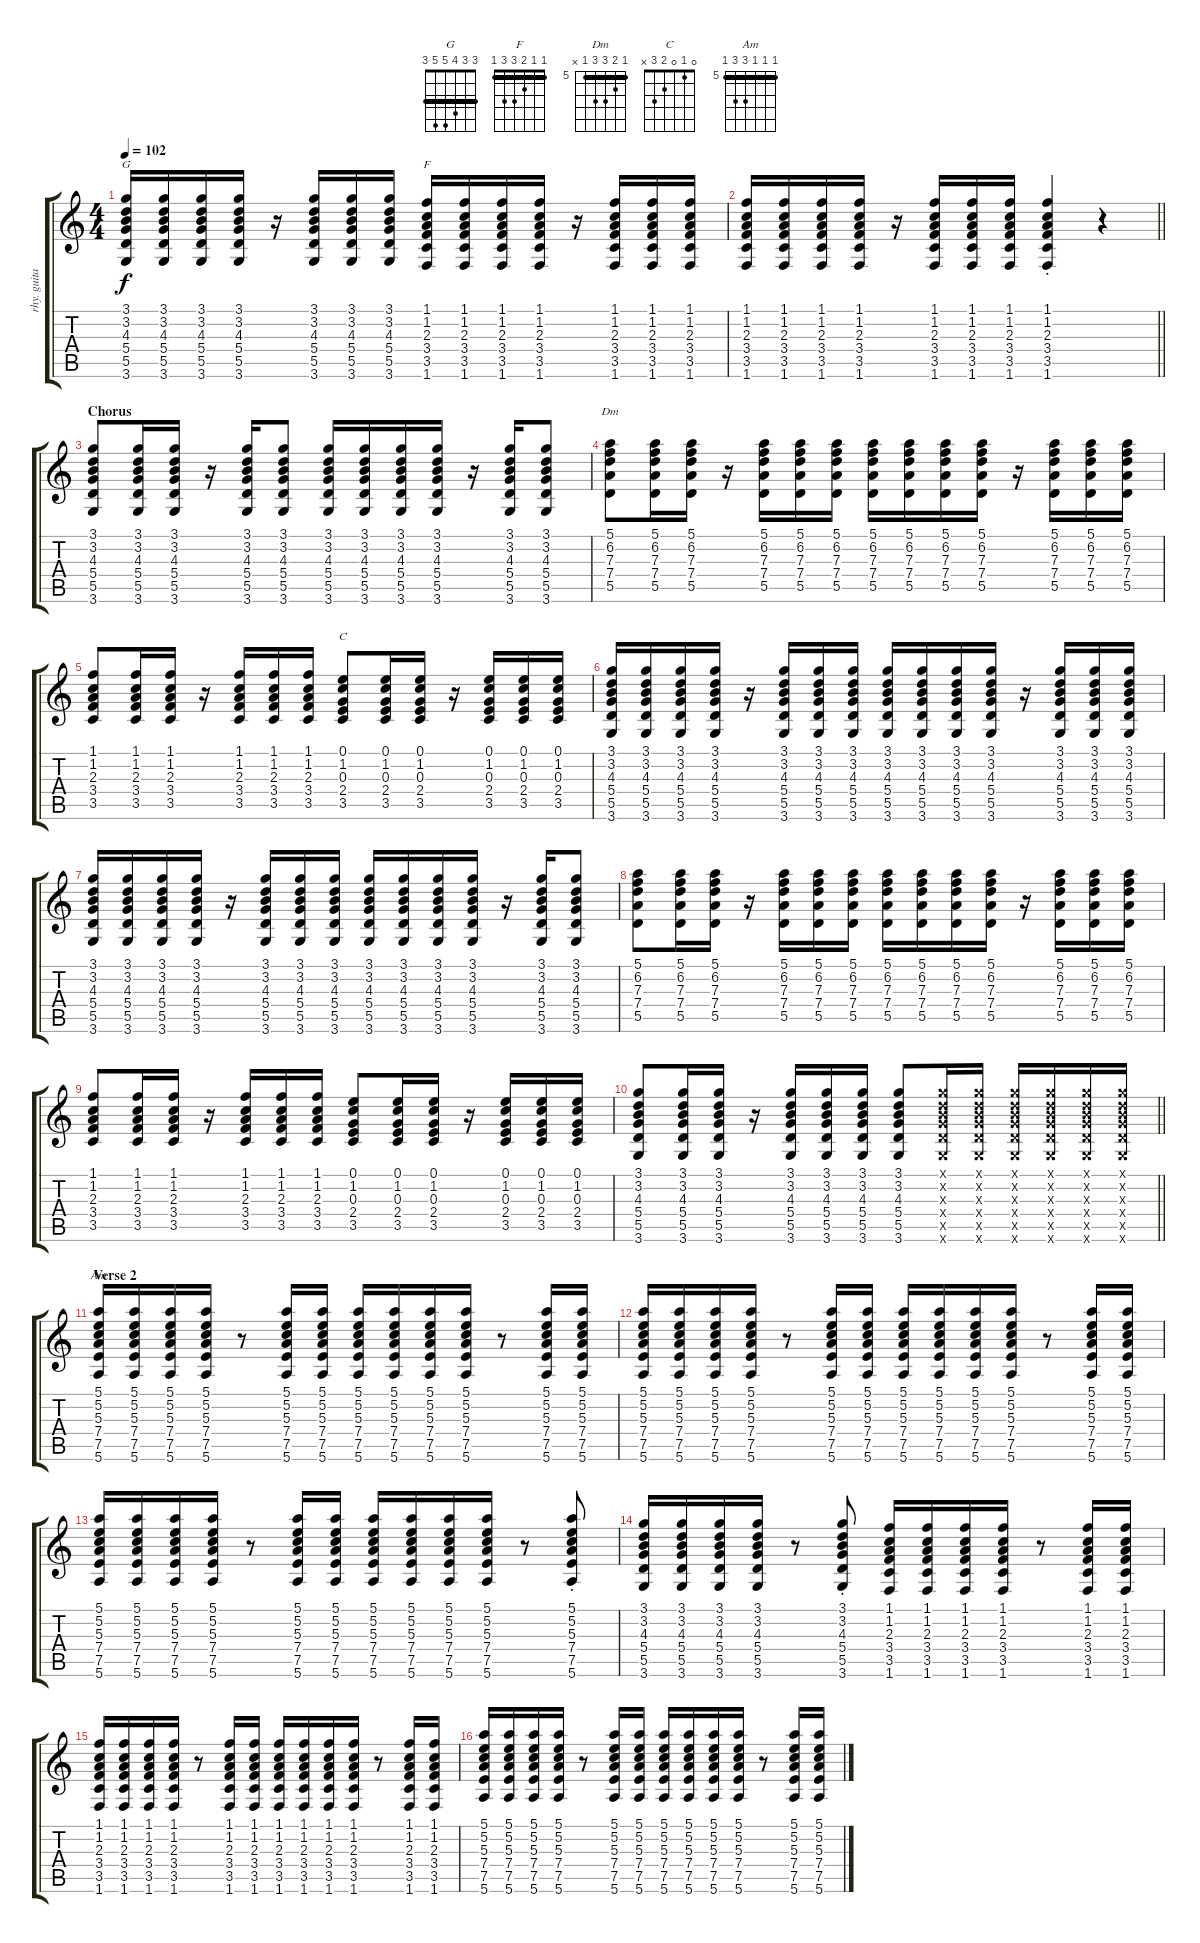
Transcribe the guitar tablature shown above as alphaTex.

\track ("rhy. guitar" "rhy. guita") {instrument acousticguitarsteel}
\staff {score tabs}
\tuning (E4 B3 G3 D3 A2 E2) {hide}
\chord ("G" 3 3 4 5 5 3) {barre 3}
\chord ("F" 1 1 2 3 3 1) {barre 1}
\chord ("Dm" 5 6 7 7 5 x) {firstfret 5 barre 5}
\chord ("C" 0 1 0 2 3 x)
\chord ("Am" 5 5 5 7 7 5) {firstfret 5 barre 5}
\ts (4 4)
\tempo 102
\clef g2
\ks aminor
(3.1 3.2 4.3 5.4 5.5 3.6).16{ch "G" dy f} (3.1 3.2 4.3 5.4 5.5 3.6).16 (3.1 3.2 4.3 5.4 5.5 3.6).16 (3.1 3.2 4.3 5.4 5.5 3.6).16 r.16 (3.1 3.2 4.3 5.4 5.5 3.6).16 (3.1 3.2 4.3 5.4 5.5 3.6).16 (3.1 3.2 4.3 5.4 5.5 3.6).16 (1.1 1.2 2.3 3.4 3.5 1.6).16{ch "F"} (1.1 1.2 2.3 3.4 3.5 1.6).16 (1.1 1.2 2.3 3.4 3.5 1.6).16 (1.1 1.2 2.3 3.4 3.5 1.6).16 r.16 (1.1 1.2 2.3 3.4 3.5 1.6).16 (1.1 1.2 2.3 3.4 3.5 1.6).16 (1.1 1.2 2.3 3.4 3.5 1.6).16 |
\barLineRight lightlight
(1.1 1.2 2.3 3.4 3.5 1.6).16 (1.1 1.2 2.3 3.4 3.5 1.6).16 (1.1 1.2 2.3 3.4 3.5 1.6).16 (1.1 1.2 2.3 3.4 3.5 1.6).16 r.16 (1.1 1.2 2.3 3.4 3.5 1.6).16 (1.1 1.2 2.3 3.4 3.5 1.6).16 (1.1 1.2 2.3 3.4 3.5 1.6).16 (1.1{st} 1.2{st} 2.3{st} 3.4{st} 3.5{st} 1.6{st}).4 r.4 |
\section ("" "Chorus")
(3.1 3.2 4.3 5.4 5.5 3.6).8 (3.1 3.2 4.3 5.4 5.5 3.6).16 (3.1 3.2 4.3 5.4 5.5 3.6).16 r.16 (3.1 3.2 4.3 5.4 5.5 3.6).16 (3.1 3.2 4.3 5.4 5.5 3.6).8 (3.1 3.2 4.3 5.4 5.5 3.6).16 (3.1 3.2 4.3 5.4 5.5 3.6).16 (3.1 3.2 4.3 5.4 5.5 3.6).16 (3.1 3.2 4.3 5.4 5.5 3.6).16 r.16 (3.1 3.2 4.3 5.4 5.5 3.6).16 (3.1 3.2 4.3 5.4 5.5 3.6).8 |
(5.1 6.2 7.3 7.4 5.5).8{ch "Dm"} (5.1 6.2 7.3 7.4 5.5).16 (5.1 6.2 7.3 7.4 5.5).16 r.16 (5.1 6.2 7.3 7.4 5.5).16 (5.1 6.2 7.3 7.4 5.5).16 (5.1 6.2 7.3 7.4 5.5).16 (5.1 6.2 7.3 7.4 5.5).16 (5.1 6.2 7.3 7.4 5.5).16 (5.1 6.2 7.3 7.4 5.5).16 (5.1 6.2 7.3 7.4 5.5).16 r.16 (5.1 6.2 7.3 7.4 5.5).16 (5.1 6.2 7.3 7.4 5.5).16 (5.1 6.2 7.3 7.4 5.5).16 |
(1.1 1.2 2.3 3.4 3.5).8 (1.1 1.2 2.3 3.4 3.5).16 (1.1 1.2 2.3 3.4 3.5).16 r.16 (1.1 1.2 2.3 3.4 3.5).16 (1.1 1.2 2.3 3.4 3.5).16 (1.1 1.2 2.3 3.4 3.5).16 (0.1 1.2 0.3 2.4 3.5).8{ch "C"} (0.1 1.2 0.3 2.4 3.5).16 (0.1 1.2 0.3 2.4 3.5).16 r.16 (0.1 1.2 0.3 2.4 3.5).16 (0.1 1.2 0.3 2.4 3.5).16 (0.1 1.2 0.3 2.4 3.5).16 |
(3.1 3.2 4.3 5.4 5.5 3.6).16 (3.1 3.2 4.3 5.4 5.5 3.6).16 (3.1 3.2 4.3 5.4 5.5 3.6).16 (3.1 3.2 4.3 5.4 5.5 3.6).16 r.16 (3.1 3.2 4.3 5.4 5.5 3.6).16 (3.1 3.2 4.3 5.4 5.5 3.6).16 (3.1 3.2 4.3 5.4 5.5 3.6).16 (3.1 3.2 4.3 5.4 5.5 3.6).16 (3.1 3.2 4.3 5.4 5.5 3.6).16 (3.1 3.2 4.3 5.4 5.5 3.6).16 (3.1 3.2 4.3 5.4 5.5 3.6).16 r.16 (3.1 3.2 4.3 5.4 5.5 3.6).16 (3.1 3.2 4.3 5.4 5.5 3.6).16 (3.1 3.2 4.3 5.4 5.5 3.6).16 |
(3.1 3.2 4.3 5.4 5.5 3.6).16 (3.1 3.2 4.3 5.4 5.5 3.6).16 (3.1 3.2 4.3 5.4 5.5 3.6).16 (3.1 3.2 4.3 5.4 5.5 3.6).16 r.16 (3.1 3.2 4.3 5.4 5.5 3.6).16 (3.1 3.2 4.3 5.4 5.5 3.6).16 (3.1 3.2 4.3 5.4 5.5 3.6).16 (3.1 3.2 4.3 5.4 5.5 3.6).16 (3.1 3.2 4.3 5.4 5.5 3.6).16 (3.1 3.2 4.3 5.4 5.5 3.6).16 (3.1 3.2 4.3 5.4 5.5 3.6).16 r.16 (3.1 3.2 4.3 5.4 5.5 3.6).16 (3.1 3.2 4.3 5.4 5.5 3.6).8 |
(5.1 6.2 7.3 7.4 5.5).8 (5.1 6.2 7.3 7.4 5.5).16 (5.1 6.2 7.3 7.4 5.5).16 r.16 (5.1 6.2 7.3 7.4 5.5).16 (5.1 6.2 7.3 7.4 5.5).16 (5.1 6.2 7.3 7.4 5.5).16 (5.1 6.2 7.3 7.4 5.5).16 (5.1 6.2 7.3 7.4 5.5).16 (5.1 6.2 7.3 7.4 5.5).16 (5.1 6.2 7.3 7.4 5.5).16 r.16 (5.1 6.2 7.3 7.4 5.5).16 (5.1 6.2 7.3 7.4 5.5).16 (5.1 6.2 7.3 7.4 5.5).16 |
(1.1 1.2 2.3 3.4 3.5).8 (1.1 1.2 2.3 3.4 3.5).16 (1.1 1.2 2.3 3.4 3.5).16 r.16 (1.1 1.2 2.3 3.4 3.5).16 (1.1 1.2 2.3 3.4 3.5).16 (1.1 1.2 2.3 3.4 3.5).16 (0.1 1.2 0.3 2.4 3.5).8 (0.1 1.2 0.3 2.4 3.5).16 (0.1 1.2 0.3 2.4 3.5).16 r.16 (0.1 1.2 0.3 2.4 3.5).16 (0.1 1.2 0.3 2.4 3.5).16 (0.1 1.2 0.3 2.4 3.5).16 |
\barLineRight lightlight
(3.1 3.2 4.3 5.4 5.5 3.6).8 (3.1 3.2 4.3 5.4 5.5 3.6).16 (3.1 3.2 4.3 5.4 5.5 3.6).16 r.16 (3.1 3.2 4.3 5.4 5.5 3.6).16 (3.1 3.2 4.3 5.4 5.5 3.6).16 (3.1 3.2 4.3 5.4 5.5 3.6).16 (3.1 3.2 4.3 5.4 5.5 3.6).8 (3.1{x} 3.2{x} 4.3{x} 5.4{x} 5.5{x} 3.6{x}).16 (3.1{x} 3.2{x} 4.3{x} 5.4{x} 5.5{x} 3.6{x}).16 (3.1{x} 3.2{x} 4.3{x} 5.4{x} 5.5{x} 3.6{x}).16 (3.1{x} 3.2{x} 4.3{x} 5.4{x} 5.5{x} 3.6{x}).16 (3.1{x} 3.2{x} 4.3{x} 5.4{x} 5.5{x} 3.6{x}).16 (3.1{x} 3.2{x} 4.3{x} 5.4{x} 5.5{x} 3.6{x}).16 |
\section ("" "Verse 2")
(5.1 5.2 5.3 7.4 7.5 5.6).16{ch "Am"} (5.1 5.2 5.3 7.4 7.5 5.6).16 (5.1 5.2 5.3 7.4 7.5 5.6).16 (5.1 5.2 5.3 7.4 7.5 5.6).16 r.8 (5.1 5.2 5.3 7.4 7.5 5.6).16 (5.1 5.2 5.3 7.4 7.5 5.6).16 (5.1 5.2 5.3 7.4 7.5 5.6).16 (5.1 5.2 5.3 7.4 7.5 5.6).16 (5.1 5.2 5.3 7.4 7.5 5.6).16 (5.1 5.2 5.3 7.4 7.5 5.6).16 r.8 (5.1 5.2 5.3 7.4 7.5 5.6).16 (5.1 5.2 5.3 7.4 7.5 5.6).16 |
(5.1 5.2 5.3 7.4 7.5 5.6).16 (5.1 5.2 5.3 7.4 7.5 5.6).16 (5.1 5.2 5.3 7.4 7.5 5.6).16 (5.1 5.2 5.3 7.4 7.5 5.6).16 r.8 (5.1 5.2 5.3 7.4 7.5 5.6).16 (5.1 5.2 5.3 7.4 7.5 5.6).16 (5.1 5.2 5.3 7.4 7.5 5.6).16 (5.1 5.2 5.3 7.4 7.5 5.6).16 (5.1 5.2 5.3 7.4 7.5 5.6).16 (5.1 5.2 5.3 7.4 7.5 5.6).16 r.8 (5.1 5.2 5.3 7.4 7.5 5.6).16 (5.1 5.2 5.3 7.4 7.5 5.6).16 |
(5.1 5.2 5.3 7.4 7.5 5.6).16 (5.1 5.2 5.3 7.4 7.5 5.6).16 (5.1 5.2 5.3 7.4 7.5 5.6).16 (5.1 5.2 5.3 7.4 7.5 5.6).16 r.8 (5.1 5.2 5.3 7.4 7.5 5.6).16 (5.1 5.2 5.3 7.4 7.5 5.6).16 (5.1 5.2 5.3 7.4 7.5 5.6).16 (5.1 5.2 5.3 7.4 7.5 5.6).16 (5.1 5.2 5.3 7.4 7.5 5.6).16 (5.1 5.2 5.3 7.4 7.5 5.6).16 r.8 (5.1{st} 5.2{st} 5.3{st} 7.4{st} 7.5{st} 5.6{st}).8 |
(3.1 3.2 4.3 5.4 5.5 3.6).16 (3.1 3.2 4.3 5.4 5.5 3.6).16 (3.1 3.2 4.3 5.4 5.5 3.6).16 (3.1 3.2 4.3 5.4 5.5 3.6).16 r.8 (3.1{st} 3.2{st} 4.3{st} 5.4{st} 5.5{st} 3.6{st}).8 (1.1 1.2 2.3 3.4 3.5 1.6).16 (1.1 1.2 2.3 3.4 3.5 1.6).16 (1.1 1.2 2.3 3.4 3.5 1.6).16 (1.1 1.2 2.3 3.4 3.5 1.6).16 r.8 (1.1 1.2 2.3 3.4 3.5 1.6).16 (1.1 1.2 2.3 3.4 3.5 1.6).16 |
(1.1 1.2 2.3 3.4 3.5 1.6).16 (1.1 1.2 2.3 3.4 3.5 1.6).16 (1.1 1.2 2.3 3.4 3.5 1.6).16 (1.1 1.2 2.3 3.4 3.5 1.6).16 r.8 (1.1 1.2 2.3 3.4 3.5 1.6).16 (1.1 1.2 2.3 3.4 3.5 1.6).16 (1.1 1.2 2.3 3.4 3.5 1.6).16 (1.1 1.2 2.3 3.4 3.5 1.6).16 (1.1 1.2 2.3 3.4 3.5 1.6).16 (1.1 1.2 2.3 3.4 3.5 1.6).16 r.8 (1.1 1.2 2.3 3.4 3.5 1.6).16 (1.1 1.2 2.3 3.4 3.5 1.6).16 |
(5.1 5.2 5.3 7.4 7.5 5.6).16 (5.1 5.2 5.3 7.4 7.5 5.6).16 (5.1 5.2 5.3 7.4 7.5 5.6).16 (5.1 5.2 5.3 7.4 7.5 5.6).16 r.8 (5.1 5.2 5.3 7.4 7.5 5.6).16 (5.1 5.2 5.3 7.4 7.5 5.6).16 (5.1 5.2 5.3 7.4 7.5 5.6).16 (5.1 5.2 5.3 7.4 7.5 5.6).16 (5.1 5.2 5.3 7.4 7.5 5.6).16 (5.1 5.2 5.3 7.4 7.5 5.6).16 r.8 (5.1 5.2 5.3 7.4 7.5 5.6).16 (5.1 5.2 5.3 7.4 7.5 5.6).16
